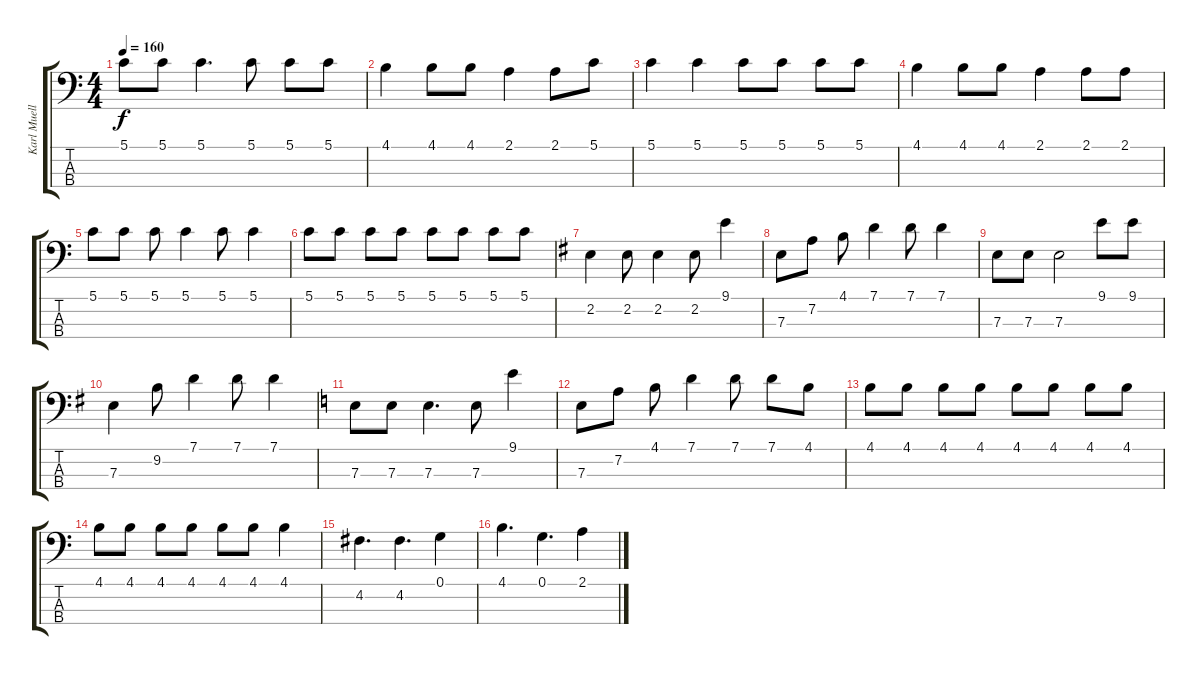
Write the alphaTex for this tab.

\track ("Karl Mueller" "Karl Muell") {instrument electricbasspick}
\staff {score tabs}
\tuning (G2 D2 A1 E1) {hide}
\ts (4 4)
\tempo 160
\clef f4
\ks c
5.1.8{dy f} 5.1.8 5.1.4{d} 5.1.8 5.1.8 5.1.8 |
4.1.4 4.1.8 4.1.8 2.1.4 2.1.8 5.1.8 |
5.1.4 5.1.4 5.1.8 5.1.8 5.1.8 5.1.8 |
4.1.4 4.1.8 4.1.8 2.1.4 2.1.8 2.1.8 |
5.1.8 5.1.8 5.1.8 5.1.4 5.1.8 5.1.4 |
5.1.8 5.1.8 5.1.8 5.1.8 5.1.8 5.1.8 5.1.8 5.1.8 |
\ks g
2.2.4 2.2.8 2.2.4 2.2.8 9.1.4 |
7.3.8 7.2.8 4.1.8 7.1.4 7.1.8 7.1.4 |
7.3.8 7.3.8 7.3.2 9.1.8 9.1.8 |
7.3.4 9.2.8 7.1.4 7.1.8 7.1.4 |
\ks c
7.3.8 7.3.8 7.3.4{d} 7.3.8 9.1.4 |
7.3.8 7.2.8 4.1.8 7.1.4 7.1.8 7.1.8 4.1.8 |
4.1.8 4.1.8 4.1.8 4.1.8 4.1.8 4.1.8 4.1.8 4.1.8 |
4.1.8 4.1.8 4.1.8 4.1.8 4.1.8 4.1.8 4.1.4 |
4.2.4{d} 4.2.4{d} 0.1.4 |
4.1.4{d} 0.1.4{d} 2.1.4
